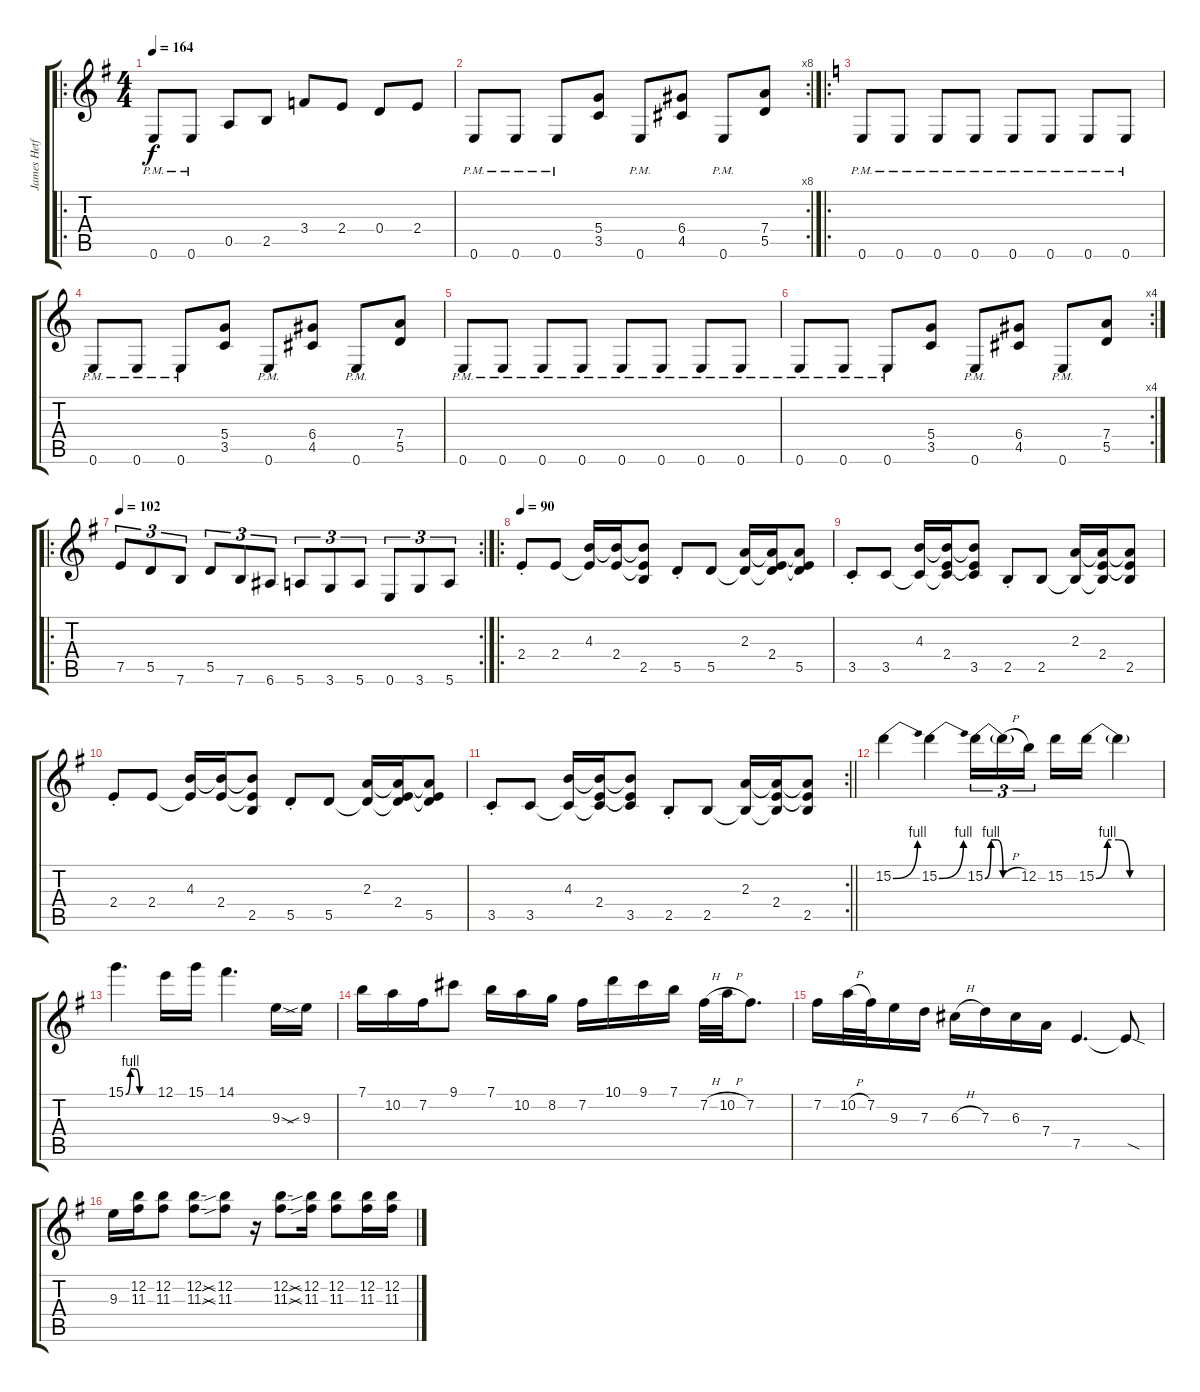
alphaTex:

\track ("James Hetfield" "James Hetf") {instrument distortionguitar}
\staff {score tabs}
\tuning (E4 B3 G3 D3 A2 E2) {hide}
\ro
\ts (4 4)
\tempo 164
\clef g2
\ks eminor
0.6{pm}.8{dy f} 0.6{pm}.8 0.5.8 2.5.8 3.4.8 2.4.8 0.4.8 2.4.8 |
\rc 8
0.6{pm}.8 0.6{pm}.8 0.6{pm}.8 (5.4 3.5).8 0.6{pm}.8 (6.4 4.5).8 0.6{pm}.8 (7.4 5.5).8 |
\ro
\ks c
0.6{pm}.8 0.6{pm}.8 0.6{pm}.8 0.6{pm}.8 0.6{pm}.8 0.6{pm}.8 0.6{pm}.8 0.6{pm}.8 |
0.6{pm}.8 0.6{pm}.8 0.6{pm}.8 (5.4 3.5).8 0.6{pm}.8 (6.4 4.5).8 0.6{pm}.8 (7.4 5.5).8 |
0.6{pm}.8 0.6{pm}.8 0.6{pm}.8 0.6{pm}.8 0.6{pm}.8 0.6{pm}.8 0.6{pm}.8 0.6{pm}.8 |
\rc 4
0.6{pm}.8 0.6{pm}.8 0.6{pm}.8 (5.4 3.5).8 0.6{pm}.8 (6.4 4.5).8 0.6{pm}.8 (7.4 5.5).8 |
\ro
\rc 2
\tempo 102
\ks eminor
7.5.8{tu (3 2)} 5.5.8{tu (3 2)} 7.6.8{tu (3 2)} 5.5.8{tu (3 2)} 7.6.8{tu (3 2)} 6.6.8{tu (3 2)} 5.6.8{tu (3 2)} 3.6.8{tu (3 2)} 5.6.8{tu (3 2)} 0.6.8{tu (3 2)} 3.6.8{tu (3 2)} 5.6.8{tu (3 2)} |
\ro
\tempo 90
2.4{st}.8{volume 13} 2.4.8 (4.3 2.4{t}).16 (4.3{t} 2.4).16 (4.3{t} 2.4{t} 2.5).8 5.5{st}.8 5.5.8 (2.3 5.5{t}).16 (2.3{t} 2.4 5.5{t}).16 (2.3{t} 2.4{t} 5.5).8 |
3.5{st}.8 3.5.8 (4.3 3.5{t}).16 (4.3{t} 2.4 3.5{t}).16 (4.3{t} 2.4{t} 3.5).8 2.5{st}.8 2.5.8 (2.3 2.5{t}).16 (2.3{t} 2.4 2.5{t}).16 (2.3{t} 2.4{t} 2.5).8 |
2.4{st}.8 2.4.8 (4.3 2.4{t}).16 (4.3{t} 2.4).16 (4.3{t} 2.4{t} 2.5).8 5.5{st}.8 5.5.8 (2.3 5.5{t}).16 (2.3{t} 2.4 5.5{t}).16 (2.3{t} 2.4{t} 5.5).8 |
\rc 2
\barLineRight lightlight
3.5{st}.8 3.5.8 (4.3 3.5{t}).16 (4.3{t} 2.4 3.5{t}).16 (4.3{t} 2.4{t} 3.5).8 2.5{st}.8 2.5.8 (2.3 2.5{t}).16 (2.3{t} 2.4 2.5{t}).16 (2.3{t} 2.4{t} 2.5).8 |
15.2{be (bend 0 0 60 4)}.4{balance 13 instrument distortionguitar} 15.2{be (bend 0 0 60 4)}.4 15.2{be (custom 0 0 10 4 20 4 30 0 60 0)}.16{tu (3 2)} 15.2{h t}.16{tu (3 2)} 12.2.16{tu (3 2) beam splitsecondary} 15.2.16 15.2{be (custom 0 0 10 4 20 4 30 0 60 0)}.16 15.2{t}.4 |
15.1{be (custom 0 0 10 4 20 4 30 0 60 0)}.4{d} 12.1.16 15.1.16 14.1.4{d} 9.3{sod}.16 9.3{sib}.16 |
7.1.16 10.2.16 7.2.16 9.1.8 7.1.16 10.2.16 8.2.16 7.2.16 10.1.16 9.1.16 7.1.16 7.2{h}.32 10.2{h}.32 7.2.8{d} |
7.2.16 10.2{h}.32 7.2.32 9.3.16 7.3.16 6.3{h}.16 7.3.16 6.3.16 7.4.16 7.5.4{d} 7.5{sod t}.8 |
9.3.16 (12.2 11.3).16 (12.2 11.3).8 (12.2{ss} 11.3{ss}).8 (12.2{sib} 11.3{sib}).8 r.16 (12.2{ss} 11.3{ss}).8 (12.2{sib} 11.3{sib}).16 (12.2 11.3).8 (12.2 11.3).16 (12.2 11.3).16
